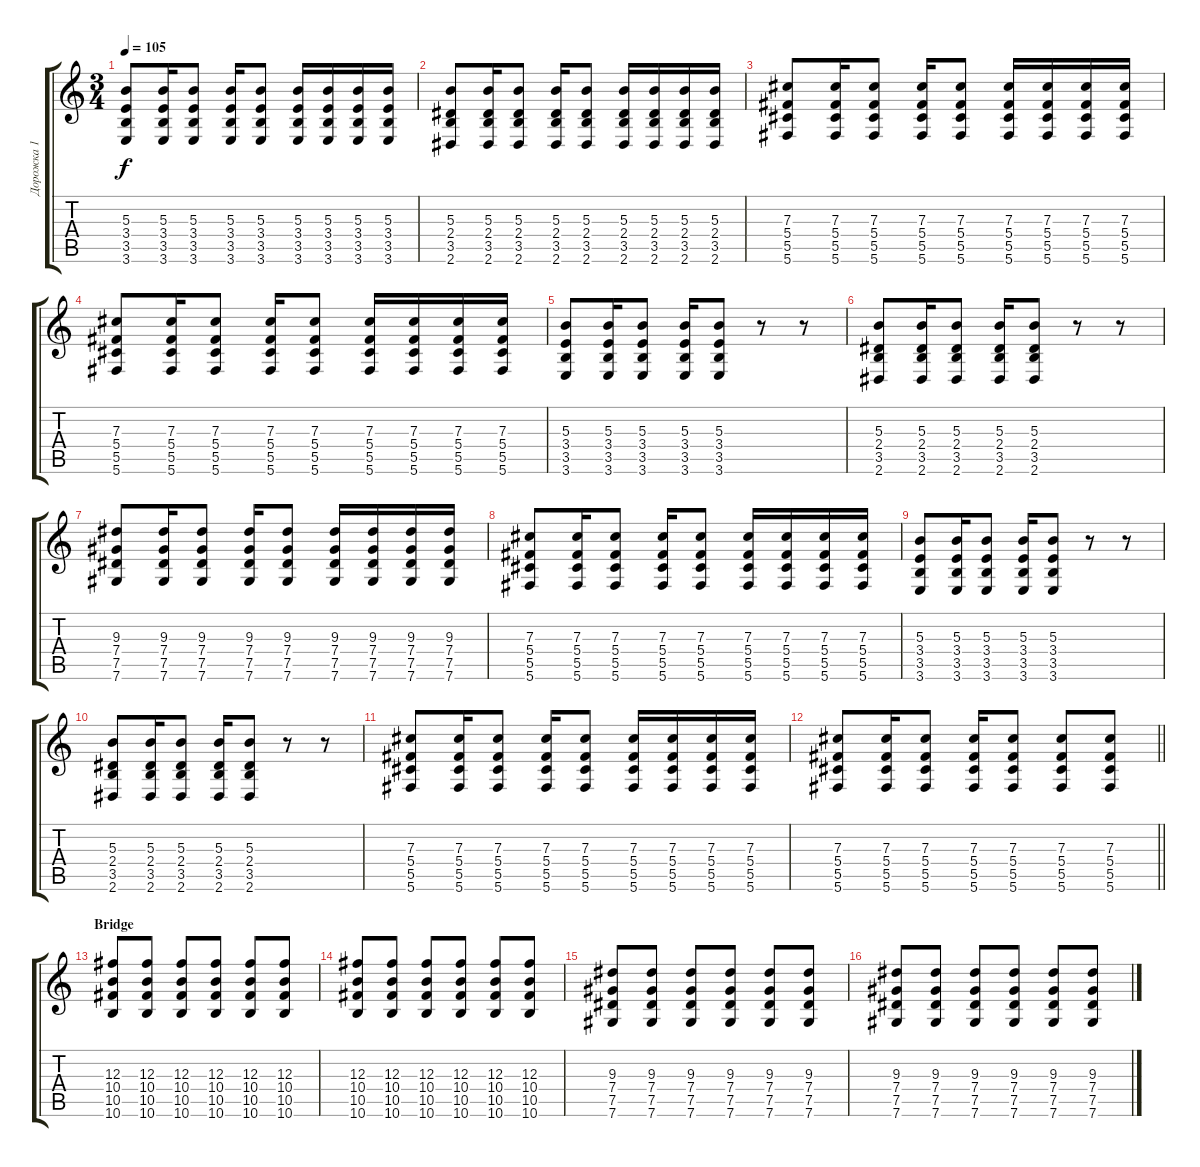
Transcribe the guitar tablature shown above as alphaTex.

\track ("Дорожка 1" "Дорожка 1") {instrument acousticguitarsteel}
\staff {score tabs}
\tuning (Eb4 Bb3 Gb3 Db3 Ab2 Db2) {hide}
\ts (3 4)
\tempo 105
\clef g2
\ks c
(5.3 3.4 3.5 3.6).8{dy f} (5.3 3.4 3.5 3.6).16 (5.3 3.4 3.5 3.6).8 (5.3 3.4 3.5 3.6).16 (5.3 3.4 3.5 3.6).8 (5.3 3.4 3.5 3.6).16 (5.3 3.4 3.5 3.6).16 (5.3 3.4 3.5 3.6).16 (5.3 3.4 3.5 3.6).16 |
(5.3 2.4 3.5 2.6).8 (5.3 2.4 3.5 2.6).16 (5.3 2.4 3.5 2.6).8 (5.3 2.4 3.5 2.6).16 (5.3 2.4 3.5 2.6).8 (5.3 2.4 3.5 2.6).16 (5.3 2.4 3.5 2.6).16 (5.3 2.4 3.5 2.6).16 (5.3 2.4 3.5 2.6).16 |
(7.3 5.4 5.5 5.6).8 (7.3 5.4 5.5 5.6).16 (7.3 5.4 5.5 5.6).8 (7.3 5.4 5.5 5.6).16 (7.3 5.4 5.5 5.6).8 (7.3 5.4 5.5 5.6).16 (7.3 5.4 5.5 5.6).16 (7.3 5.4 5.5 5.6).16 (7.3 5.4 5.5 5.6).16 |
(7.3 5.4 5.5 5.6).8 (7.3 5.4 5.5 5.6).16 (7.3 5.4 5.5 5.6).8 (7.3 5.4 5.5 5.6).16 (7.3 5.4 5.5 5.6).8 (7.3 5.4 5.5 5.6).16 (7.3 5.4 5.5 5.6).16 (7.3 5.4 5.5 5.6).16 (7.3 5.4 5.5 5.6).16 |
(5.3 3.4 3.5 3.6).8 (5.3 3.4 3.5 3.6).16 (5.3 3.4 3.5 3.6).8 (5.3 3.4 3.5 3.6).16 (5.3 3.4 3.5 3.6).8 r.8 r.8 |
(5.3 2.4 3.5 2.6).8 (5.3 2.4 3.5 2.6).16 (5.3 2.4 3.5 2.6).8 (5.3 2.4 3.5 2.6).16 (5.3 2.4 3.5 2.6).8 r.8 r.8 |
(9.3 7.4 7.5 7.6).8 (9.3 7.4 7.5 7.6).16 (9.3 7.4 7.5 7.6).8 (9.3 7.4 7.5 7.6).16 (9.3 7.4 7.5 7.6).8 (9.3 7.4 7.5 7.6).16 (9.3 7.4 7.5 7.6).16 (9.3 7.4 7.5 7.6).16 (9.3 7.4 7.5 7.6).16 |
(7.3 5.4 5.5 5.6).8 (7.3 5.4 5.5 5.6).16 (7.3 5.4 5.5 5.6).8 (7.3 5.4 5.5 5.6).16 (7.3 5.4 5.5 5.6).8 (7.3 5.4 5.5 5.6).16 (7.3 5.4 5.5 5.6).16 (7.3 5.4 5.5 5.6).16 (7.3 5.4 5.5 5.6).16 |
(5.3 3.4 3.5 3.6).8 (5.3 3.4 3.5 3.6).16 (5.3 3.4 3.5 3.6).8 (5.3 3.4 3.5 3.6).16 (5.3 3.4 3.5 3.6).8 r.8 r.8 |
(5.3 2.4 3.5 2.6).8 (5.3 2.4 3.5 2.6).16 (5.3 2.4 3.5 2.6).8 (5.3 2.4 3.5 2.6).16 (5.3 2.4 3.5 2.6).8 r.8 r.8 |
(7.3 5.4 5.5 5.6).8 (7.3 5.4 5.5 5.6).16 (7.3 5.4 5.5 5.6).8 (7.3 5.4 5.5 5.6).16 (7.3 5.4 5.5 5.6).8 (7.3 5.4 5.5 5.6).16 (7.3 5.4 5.5 5.6).16 (7.3 5.4 5.5 5.6).16 (7.3 5.4 5.5 5.6).16 |
\barLineRight lightlight
(7.3 5.4 5.5 5.6).8 (7.3 5.4 5.5 5.6).16 (7.3 5.4 5.5 5.6).8 (7.3 5.4 5.5 5.6).16 (7.3 5.4 5.5 5.6).8 (7.3 5.4 5.5 5.6).8 (7.3 5.4 5.5 5.6).8 |
\section ("" "Bridge")
(12.3 10.4 10.5 10.6).8 (12.3 10.4 10.5 10.6).8 (12.3 10.4 10.5 10.6).8 (12.3 10.4 10.5 10.6).8 (12.3 10.4 10.5 10.6).8 (12.3 10.4 10.5 10.6).8 |
(12.3 10.4 10.5 10.6).8 (12.3 10.4 10.5 10.6).8 (12.3 10.4 10.5 10.6).8 (12.3 10.4 10.5 10.6).8 (12.3 10.4 10.5 10.6).8 (12.3 10.4 10.5 10.6).8 |
(9.3 7.4 7.5 7.6).8 (9.3 7.4 7.5 7.6).8 (9.3 7.4 7.5 7.6).8 (9.3 7.4 7.5 7.6).8 (9.3 7.4 7.5 7.6).8 (9.3 7.4 7.5 7.6).8 |
(9.3 7.4 7.5 7.6).8 (9.3 7.4 7.5 7.6).8 (9.3 7.4 7.5 7.6).8 (9.3 7.4 7.5 7.6).8 (9.3 7.4 7.5 7.6).8 (9.3 7.4 7.5 7.6).8
